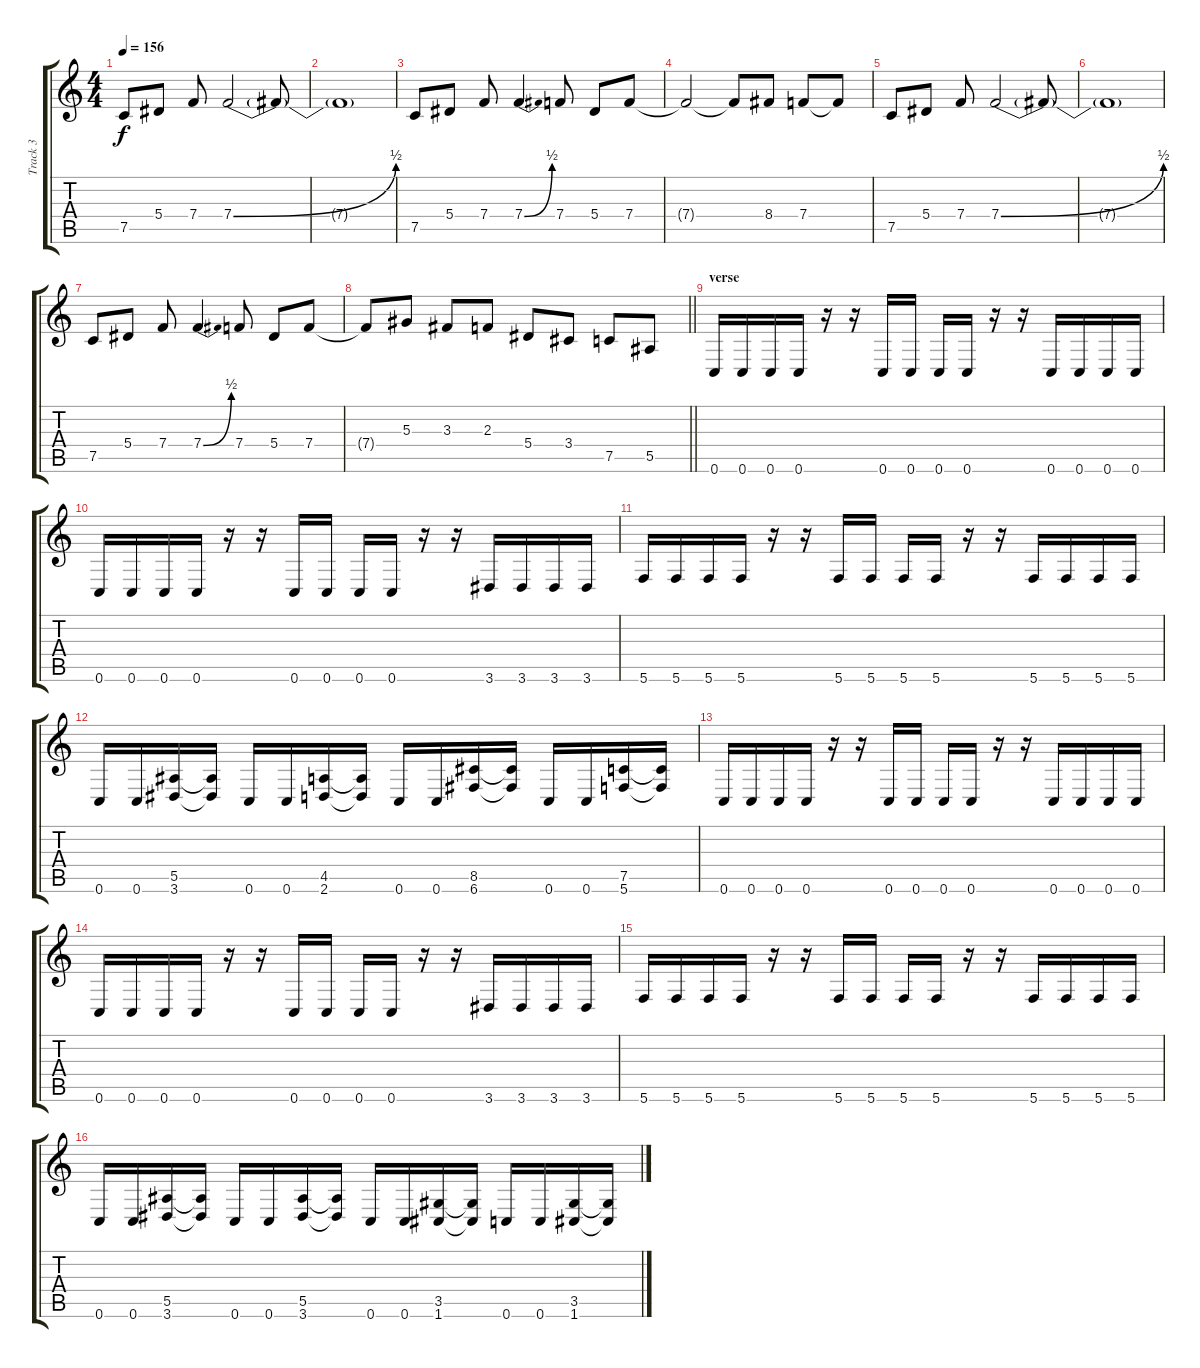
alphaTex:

\track ("Track 3" "Track 3") {instrument distortionguitar bank 255}
\staff {score tabs}
\tuning (C4 G3 Eb3 Bb2 F2 C2) {hide}
\ts (4 4)
\tempo 156
\clef g2
\ks c
7.5.8{dy f} 5.4.8 7.4.8 7.4{be (bend 0 0 60 2)}.2 7.4{t}.8 |
7.4{t}.1 |
7.5.8 5.4.8 7.4.8 7.4{be (bend 0 0 60 2)}.4 7.4.8 5.4.8 7.4.8 |
7.4{t}.2 7.4{t}.8 8.4.8 7.4.8 7.4{t}.8 |
7.5.8 5.4.8 7.4.8 7.4{be (bend 0 0 60 2)}.2 7.4{t}.8 |
7.4{t}.1 |
7.5.8 5.4.8 7.4.8 7.4{be (bend 0 0 60 2)}.4 7.4.8 5.4.8 7.4.8 |
\barLineRight lightlight
7.4{t}.8 5.3.8 3.3.8 2.3.8 5.4.8 3.4.8 7.5.8 5.5.8 |
\section ("" "verse")
0.6.16 0.6.16 0.6.16 0.6.16 r.16 r.16 0.6.16 0.6.16 0.6.16 0.6.16 r.16 r.16 0.6.16 0.6.16 0.6.16 0.6.16 |
0.6.16 0.6.16 0.6.16 0.6.16 r.16 r.16 0.6.16 0.6.16 0.6.16 0.6.16 r.16 r.16 3.6.16 3.6.16 3.6.16 3.6.16 |
5.6.16 5.6.16 5.6.16 5.6.16 r.16 r.16 5.6.16 5.6.16 5.6.16 5.6.16 r.16 r.16 5.6.16 5.6.16 5.6.16 5.6.16 |
0.6.16 0.6.16 (5.5 3.6).16 (5.5{t} 3.6{t}).16 0.6.16 0.6.16 (4.5 2.6).16 (4.5{t} 2.6{t}).16 0.6.16 0.6.16 (8.5 6.6).16 (8.5{t} 6.6{t}).16 0.6.16 0.6.16 (7.5 5.6).16 (7.5{t} 5.6{t}).16 |
0.6.16 0.6.16 0.6.16 0.6.16 r.16 r.16 0.6.16 0.6.16 0.6.16 0.6.16 r.16 r.16 0.6.16 0.6.16 0.6.16 0.6.16 |
0.6.16 0.6.16 0.6.16 0.6.16 r.16 r.16 0.6.16 0.6.16 0.6.16 0.6.16 r.16 r.16 3.6.16 3.6.16 3.6.16 3.6.16 |
5.6.16 5.6.16 5.6.16 5.6.16 r.16 r.16 5.6.16 5.6.16 5.6.16 5.6.16 r.16 r.16 5.6.16 5.6.16 5.6.16 5.6.16 |
0.6.16 0.6.16 (5.5 3.6).16 (5.5{t} 3.6{t}).16 0.6.16 0.6.16 (5.5 3.6).16 (5.5{t} 3.6{t}).16 0.6.16 0.6.16 (3.5 1.6).16 (3.5{t} 1.6{t}).16 0.6.16 0.6.16 (3.5 1.6).16 (3.5{t} 1.6{t}).16
